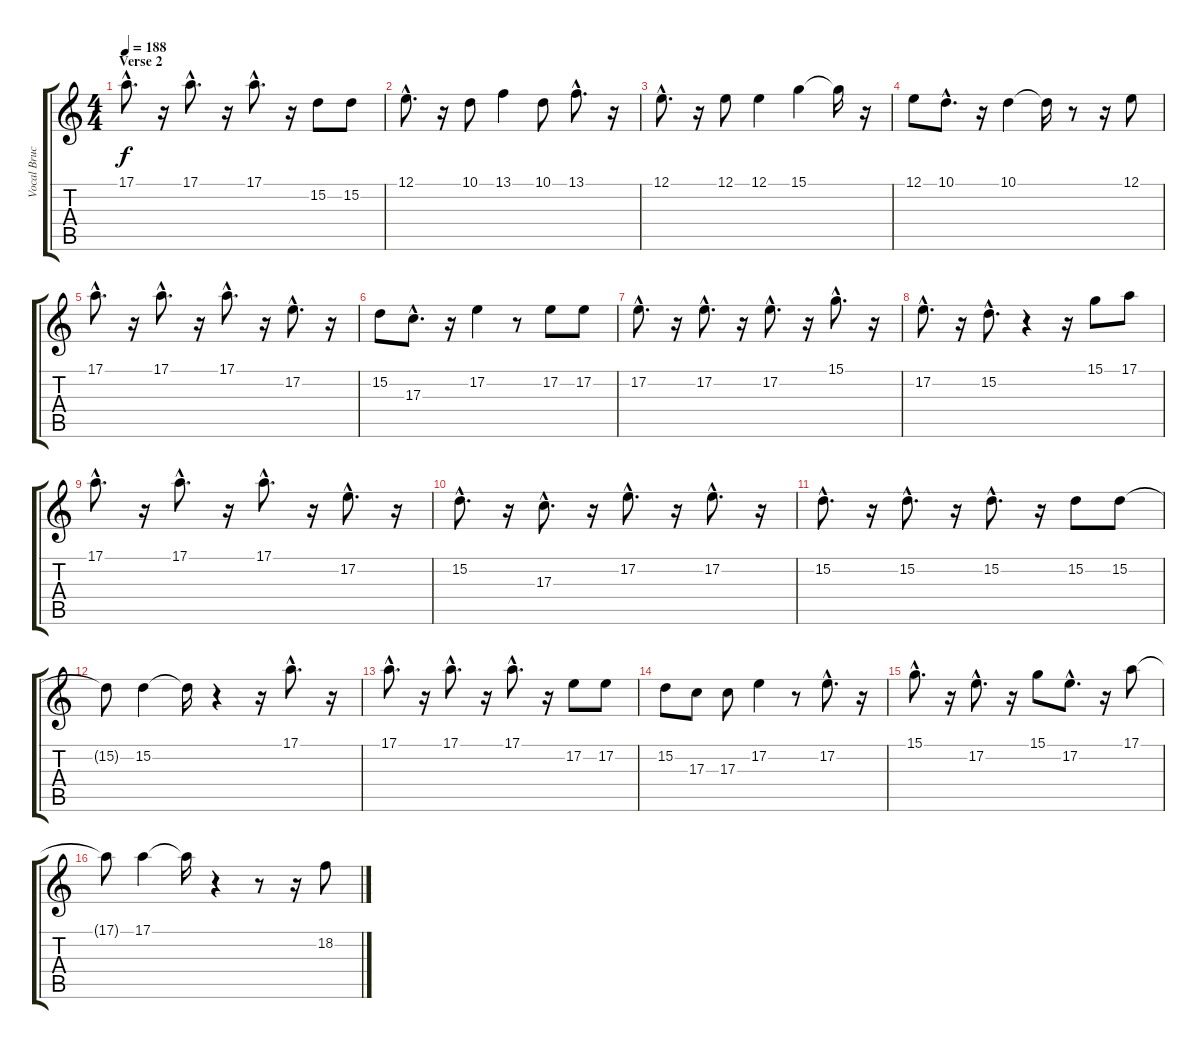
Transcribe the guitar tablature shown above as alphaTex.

\track ("Vocal Bruce Dickinson" "Vocal Bruc") {instrument synthvoice}
\staff {score tabs}
\tuning (E4 B3 G3 D3 A2 E2) {hide}
\ts (4 4)
\section ("" "Verse 2")
\tempo 188
\clef g2
\ks c
17.1{hac}.8{d dy f} r.16 17.1{hac}.8{d} r.16 17.1{hac}.8{d} r.16 15.2.8 15.2.8 |
12.1{hac}.8{d} r.16 10.1.8 13.1.4 10.1.8 13.1{hac}.8{d} r.16 |
12.1{hac}.8{d} r.16 12.1.8 12.1.4 15.1.4 15.1{t}.16 r.16 |
12.1.8 10.1{hac}.8{d} r.16 10.1.4 10.1{t}.16 r.8 r.16 12.1.8 |
17.1{hac}.8{d} r.16 17.1{hac}.8{d} r.16 17.1{hac}.8{d} r.16 17.2{hac}.8{d} r.16 |
15.2.8 17.3{hac}.8{d} r.16 17.2.4 r.8 17.2.8 17.2.8 |
17.2{hac}.8{d} r.16 17.2{hac}.8{d} r.16 17.2{hac}.8{d} r.16 15.1{hac}.8{d} r.16 |
17.2{hac}.8{d} r.16 15.2{hac}.8{d} r.4 r.16 15.1.8 17.1.8 |
17.1{hac}.8{d} r.16 17.1{hac}.8{d} r.16 17.1{hac}.8{d} r.16 17.2{hac}.8{d} r.16 |
15.2{hac}.8{d} r.16 17.3{hac}.8{d} r.16 17.2{hac}.8{d} r.16 17.2{hac}.8{d} r.16 |
15.2{hac}.8{d} r.16 15.2{hac}.8{d} r.16 15.2{hac}.8{d} r.16 15.2.8 15.2.8 |
15.2{t}.8 15.2.4 15.2{t}.16 r.4 r.16 17.1{hac}.8{d} r.16 |
17.1{hac}.8{d} r.16 17.1{hac}.8{d} r.16 17.1{hac}.8{d} r.16 17.2.8 17.2.8 |
15.2.8 17.3.8 17.3.8 17.2.4 r.8 17.2{hac}.8{d} r.16 |
15.1{hac}.8{d} r.16 17.2{hac}.8{d} r.16 15.1.8 17.2{hac}.8{d} r.16 17.1.8 |
17.1{t}.8 17.1.4 17.1{t}.16 r.4 r.8 r.16 18.2.8
